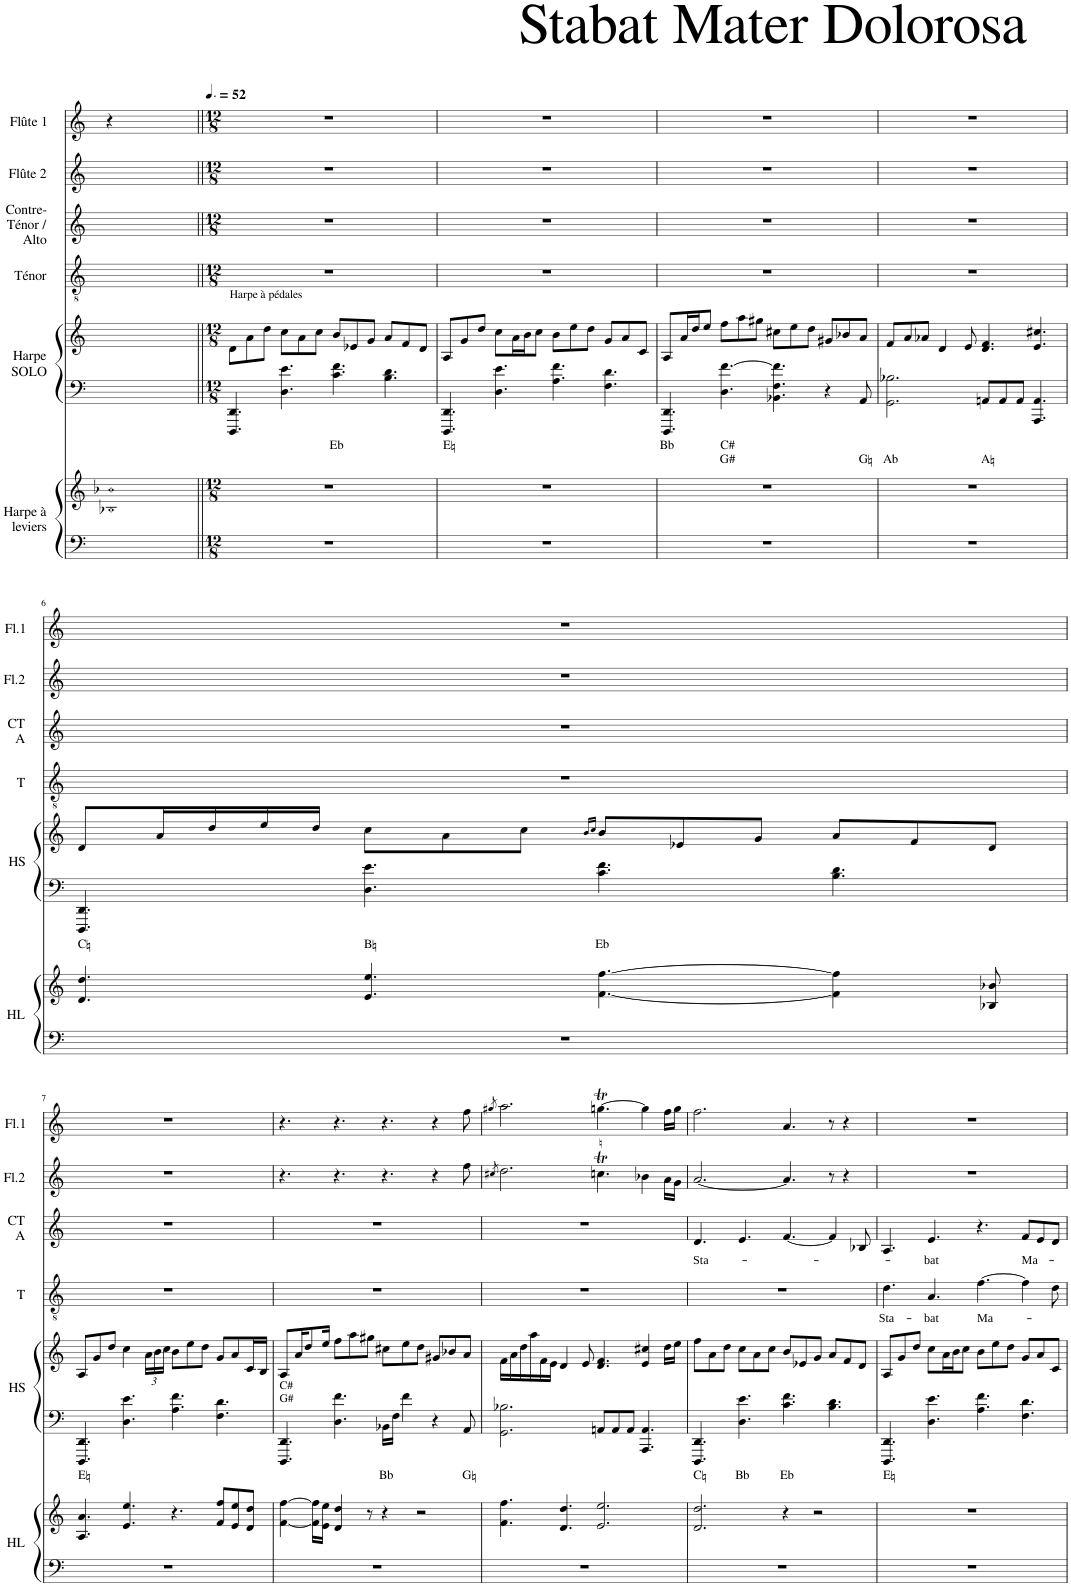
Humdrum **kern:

**kern	**kern	**kern	**text	**text	**kern	**kern	**text	**kern	**text	**kern	**kern
*part6	*part6	*part5	*part5	*part5	*part5	*part4	*part4	*part3	*part3	*part2	*part1
*staff8	*staff7	*staff6	*staff6	*staff6	*staff5	*staff4	*staff4	*staff3	*staff3	*staff2	*staff1
*I"Harpe à leviers	*	*I"Harpe  SOLO	*	*	*	*I"Ténor	*	*I"Contre- Ténor / Alto	*	*I"Flûte 2	*I"Flûte 1
*I'HL	*	*I'HS	*	*	*	*I'T	*	*I'CT A	*	*I'Fl.2	*I'Fl.1
*clefF4	*clefG2	*clefF4	*	*	*clefG2	*clefGv2	*	*clefG2	*	*clefG2	*clefG2
*k[]	*k[]	*k[]	*	*	*k[]	*k[]	*	*k[]	*	*k[]	*k[]
*M4/4	*M4/4	*M4/4	*	*	*M4/4	*M4/4	*	*M4/4	*	*M4/4	*M4/4
=1	=1	=1	=1	=1	=1	=1	=1	=1	=1	=1	=1
1ryy	1B-X 1b-X	1ryy	.	.	1ryy	1ryy	.	1ryy	.	1ryy	4r
.	.	.	.	.	.	.	.	.	.	.	4ryy
.	.	.	.	.	.	.	.	.	.	.	2ryy
=2||	=2||	=2||	=2||	=2||	=2||	=2||	=2||	=2||	=2||	=2||	=2||
*M12/8	*M12/8	*M12/8	*	*	*M12/8	*M12/8	*	*M12/8	*	*M12/8	*M12/8
*	*	*	*	*	*	*	*	*	*	*	*MM78
!	!	!	!	!	!LO:TX:a:t=Harpe à pédales	!	!	!	!	!	!
1.r	1.r	4.DDD/ 4.DD/	.	.	8d\L	1.r	.	1.r	.	1.r	1.r
.	.	.	.	.	8a\	.	.	.	.	.	.
.	.	.	.	.	8dd\J	.	.	.	.	.	.
.	.	4.D\ 4.e\	.	.	8cc\L	.	.	.	.	.	.
.	.	.	.	.	8a\	.	.	.	.	.	.
.	.	.	.	.	8cc\J	.	.	.	.	.	.
!	!	!	!LO:LY:b	!	!	!	!	!	!	!	!
.	.	4.c\ 4.f\	Eb	.	8b/L	.	.	.	.	.	.
.	.	.	.	.	8e-X/	.	.	.	.	.	.
.	.	.	.	.	8g/J	.	.	.	.	.	.
.	.	4.B\ 4.d\	.	.	8a/L	.	.	.	.	.	.
.	.	.	.	.	8f/	.	.	.	.	.	.
.	.	.	.	.	8d/J	.	.	.	.	.	.
=3	=3	=3	=3	=3	=3	=3	=3	=3	=3	=3	=3
!	!	!	!LO:LY:b	!	!	!	!	!	!	!	!
1.r	1.r	4.DDD/ 4.DD/	E♮	.	8A/L	1.r	.	1.r	.	1.r	1.r
.	.	.	.	.	8g/	.	.	.	.	.	.
.	.	.	.	.	8dd/J	.	.	.	.	.	.
.	.	4.D\ 4.e\	.	.	8cc\L	.	.	.	.	.	.
.	.	.	.	.	16a\L	.	.	.	.	.	.
.	.	.	.	.	16b\J	.	.	.	.	.	.
.	.	.	.	.	8cc\J	.	.	.	.	.	.
.	.	4.A\ 4.f\	.	.	8b\L	.	.	.	.	.	.
.	.	.	.	.	8ee\	.	.	.	.	.	.
.	.	.	.	.	8dd\J	.	.	.	.	.	.
.	.	4.F\ 4.d\	.	.	8g/L	.	.	.	.	.	.
.	.	.	.	.	8a/	.	.	.	.	.	.
.	.	.	.	.	8c/J	.	.	.	.	.	.
=4	=4	=4	=4	=4	=4	=4	=4	=4	=4	=4	=4
!	!	!	!	!	!	!	!	!	!	!	!LO:TX:a:t=Stabat Mater Dolorosa
!	!	!	!LO:LY:b	!	!	!	!	!	!	!	!
1.r	1.r	4.DDD/ 4.DD/	Bb	.	8A/L	1.r	.	1.r	.	1.r	1.r
.	.	.	.	.	16a/L	.	.	.	.	.	.
.	.	.	.	.	16dd/J	.	.	.	.	.	.
.	.	.	.	.	8ee/J	.	.	.	.	.	.
!	!	!	!LO:LY:b	!LO:LY:b	!	!	!	!	!	!	!
.	.	4.D\ [4.f\	C#	G#	8ff\L	.	.	.	.	.	.
.	.	.	.	.	8aa\	.	.	.	.	.	.
.	.	.	.	.	8gg#X\J	.	.	.	.	.	.
.	.	4.BB-X\ 4.F\ 4.f\]	.	.	8cc#X\L	.	.	.	.	.	.
.	.	.	.	.	8ee\	.	.	.	.	.	.
.	.	.	.	.	8dd\J	.	.	.	.	.	.
.	.	4r	.	.	8g#X/L	.	.	.	.	.	.
.	.	.	.	.	8b-X/	.	.	.	.	.	.
!	!	!	!	!LO:LY:b	!	!	!	!	!	!	!
.	.	8AA/	.	G♮	8a/J	.	.	.	.	.	.
=5	=5	=5	=5	=5	=5	=5	=5	=5	=5	=5	=5
!	!	!	!	!LO:LY:b	!	!	!	!	!	!	!
1.r	1.r	2.GG\ 2.B-X\	.	Ab	8f/L	1.r	.	1.r	.	1.r	1.r
.	.	.	.	.	8a/	.	.	.	.	.	.
.	.	.	.	.	8a-X/J	.	.	.	.	.	.
.	.	.	.	.	4d/	.	.	.	.	.	.
.	.	.	.	.	8e/	.	.	.	.	.	.
!	!	!	!	!LO:LY:b	!	!	!	!	!	!	!
.	.	8AAn/L	.	A♮	4.d/ 4.f/	.	.	.	.	.	.
.	.	8AA/	.	.	.	.	.	.	.	.	.
.	.	8AA/J	.	.	.	.	.	.	.	.	.
.	.	4.AAA/ 4.AA/	.	.	4.e/ 4.cc#X/	.	.	.	.	.	.
!!LO:LB:g=z
=6	=6	=6	=6	=6	=6	=6	=6	=6	=6	=6	=6
!	!	!	!LO:LY:b	!	!	!	!	!	!	!	!
1.r	4.d/ 4.dd/	4.DDD/ 4.DD/	C♮	.	8d/L	1.r	.	1.r	.	1.r	1.r
.	.	.	.	.	16a/L	.	.	.	.	.	.
.	.	.	.	.	16dd/	.	.	.	.	.	.
.	.	.	.	.	16ee/	.	.	.	.	.	.
.	.	.	.	.	16dd/JJ	.	.	.	.	.	.
!	!	!	!LO:LY:b	!	!	!	!	!	!	!	!
.	4.e/ 4.ee/	4.D\ 4.e\	B♮	.	8cc\L	.	.	.	.	.	.
.	.	.	.	.	8a\	.	.	.	.	.	.
.	.	.	.	.	8cc\J	.	.	.	.	.	.
.	.	.	.	.	16qb/LL	.	.	.	.	.	.
.	.	.	.	.	16qcc/JJ	.	.	.	.	.	.
!	!	!	!LO:LY:b	!	!	!	!	!	!	!	!
.	[4.f\ [4.ff\	4.c\ 4.f\	Eb	.	8b/L	.	.	.	.	.	.
.	.	.	.	.	8e-X/	.	.	.	.	.	.
.	.	.	.	.	8g/J	.	.	.	.	.	.
.	4f\] 4ff\]	4.B\ 4.d\	.	.	8a/L	.	.	.	.	.	.
.	.	.	.	.	8f/	.	.	.	.	.	.
.	8B-X/ 8b-X/	.	.	.	8d/J	.	.	.	.	.	.
!!LO:LB:g=z
=7	=7	=7	=7	=7	=7	=7	=7	=7	=7	=7	=7
!	!	!	!LO:LY:b	!	!	!	!	!	!	!	!
1.r	4.A/ 4.a/	4.DDD/ 4.DD/	E♮	.	8A/L	1.r	.	1.r	.	1.r	1.r
.	.	.	.	.	8g/	.	.	.	.	.	.
.	.	.	.	.	8dd/J	.	.	.	.	.	.
.	4.e/ 4.ee/	4.D\ 4.e\	.	.	4cc\	.	.	.	.	.	.
*	*	*	*	*	*Xbrackettup	*	*	*	*	*	*
.	.	.	.	.	24a\LL	.	.	.	.	.	.
.	.	.	.	.	24b\	.	.	.	.	.	.
.	.	.	.	.	24cc\JJ	.	.	.	.	.	.
.	4.r	4.A\ 4.f\	.	.	8b\L	.	.	.	.	.	.
.	.	.	.	.	8ee\	.	.	.	.	.	.
.	.	.	.	.	8dd\J	.	.	.	.	.	.
.	8f/ 8ff/L	4.F\ 4.d\	.	.	8g/L	.	.	.	.	.	.
.	8e/ 8ee/	.	.	.	8a/	.	.	.	.	.	.
.	8d/ 8dd/J	.	.	.	16c/L	.	.	.	.	.	.
.	.	.	.	.	16B/JJ	.	.	.	.	.	.
=8	=8	=8	=8	=8	=8	=8	=8	=8	=8	=8	=8
!	!	!LO:TX:a:t=C#	!	!	!	!	!	!	!	!	!
!	!	!LO:TX:a:t=G#	!	!	!	!	!	!	!	!	!
1.r	[4f\ [4ff\	4.DDD/ 4.DD/	.	.	8A/L	1.r	.	1.r	.	4.r	4.r
.	.	.	.	.	16a/K	.	.	.	.	.	.
.	.	.	.	.	8dd/	.	.	.	.	.	.
.	16f\] 16ff\]LL	.	.	.	.	.	.	.	.	.	.
.	16e\ 16ee\JJ	.	.	.	16ee/Jk	.	.	.	.	.	.
.	4d/ 4dd/	4.D\ 4.f\	.	.	8ff\L	.	.	.	.	4.r	4.r
.	.	.	.	.	8aa\	.	.	.	.	.	.
.	8r	.	.	.	8gg#X\J	.	.	.	.	.	.
!	!	!	!LO:LY:b	!	!	!	!	!	!	!	!
.	4r	16BB-X\LL	Bb	.	8cc#X\L	.	.	.	.	4.r	4.r
.	.	16F\JJ	.	.	.	.	.	.	.	.	.
.	.	4f\	.	.	8ee\	.	.	.	.	.	.
.	2r	.	.	.	8dd\J	.	.	.	.	.	.
.	.	4r	.	.	8g#X/L	.	.	.	.	4r	4r
.	.	.	.	.	8b-X/	.	.	.	.	.	.
!	!	!	!LO:LY:b	!	!	!	!	!	!	!	!
.	.	8AA/	G♮	.	8a/J	.	.	.	.	8ff\	8ff\
=9	=9	=9	=9	=9	=9	=9	=9	=9	=9	=9	=9
.	.	.	.	.	.	.	.	.	.	8qcc#X/	8qgg#X/
1.r	4.f\ 4.ff\	2.GG\ 2.B-X\	.	.	16f\LL	1.r	.	1.r	.	2.dd\	2.aa\
.	.	.	.	.	16a\	.	.	.	.	.	.
.	.	.	.	.	16dd\	.	.	.	.	.	.
.	.	.	.	.	16aa\	.	.	.	.	.	.
.	.	.	.	.	16f\	.	.	.	.	.	.
.	.	.	.	.	16e\JJ	.	.	.	.	.	.
.	4.d/ 4.dd/	.	.	.	4d/	.	.	.	.	.	.
.	.	.	.	.	8e/	.	.	.	.	.	.
.	2.e/ 2.ee/	8AAn/L	.	.	4.d/ 4.f/	.	.	.	.	4.ccnT\	[4.ggnT\
.	.	8AA/	.	.	.	.	.	.	.	.	.
.	.	8AA/J	.	.	.	.	.	.	.	.	.
.	.	4.AAA/ 4.AA/	.	.	4e/ 4cc#X/	.	.	.	.	4b-X\	4gg\]
.	.	.	.	.	16dd\LL	.	.	.	.	16a\LL	16ff\LL
.	.	.	.	.	16ee\JJ	.	.	.	.	16g\JJ	16gg\JJ
=10	=10	=10	=10	=10	=10	=10	=10	=10	=10	=10	=10
!	!	!	!LO:LY:b	!	!	!	!	!	!LO:LY:b	!	!
1.r	2.d/ 2.dd/	4.DDD/ 4.DD/	C♮	.	8ff\L	1.r	.	4.d/	Sta-	[2.a/	2.ff\
.	.	.	.	.	8a\	.	.	.	.	.	.
.	.	.	.	.	8dd\J	.	.	.	.	.	.
!	!	!	!LO:LY:b	!	!	!	!	!	!	!	!
.	.	4.D\ 4.e\	Bb	.	8cc\L	.	.	4.e/	.	.	.
.	.	.	.	.	8a\	.	.	.	.	.	.
.	.	.	.	.	8cc\J	.	.	.	.	.	.
!	!	!	!LO:LY:b	!	!	!	!	!	!	!	!
.	4r	4.c\ 4.f\	Eb	.	8b/L	.	.	[4.f/	.	4.a/]	4.a/
.	.	.	.	.	8e-X/	.	.	.	.	.	.
.	2r	.	.	.	8g/J	.	.	.	.	.	.
.	.	4.B\ 4.d\	.	.	8a/L	.	.	4f/]	.	8r	8r
.	.	.	.	.	8f/	.	.	.	.	4r	4r
.	.	.	.	.	8d/J	.	.	8B-X/	.	.	.
=11	=11	=11	=11	=11	=11	=11	=11	=11	=11	=11	=11
!	!	!	!LO:LY:b	!	!	!	!LO:LY:b	!	!	!	!
1.r	1.r	4.DDD/ 4.DD/	E♮	.	8A/L	4.d\	Sta-	4.A/	.	1.r	1.r
.	.	.	.	.	8g/	.	.	.	.	.	.
.	.	.	.	.	8dd/J	.	.	.	.	.	.
!	!	!	!	!	!	!	!LO:LY:b	!	!LO:LY:b	!	!
.	.	4.D\ 4.e\	.	.	8cc\L	4.A/	-bat	4.e/	-bat	.	.
.	.	.	.	.	16a\L	.	.	.	.	.	.
.	.	.	.	.	16b\J	.	.	.	.	.	.
.	.	.	.	.	8cc\J	.	.	.	.	.	.
!	!	!	!	!	!	!	!LO:LY:b	!	!	!	!
.	.	4.A\ 4.f\	.	.	8b\L	[4.f\	Ma-	4.r	.	.	.
.	.	.	.	.	8ee\	.	.	.	.	.	.
.	.	.	.	.	8dd\J	.	.	.	.	.	.
!	!	!	!	!	!	!	!	!	!LO:LY:b	!	!
.	.	4.F\ 4.d\	.	.	8g/L	4f\]	.	8f/L	Ma-	.	.
.	.	.	.	.	8a/	.	.	8e/	.	.	.
.	.	.	.	.	8c/J	8d\	.	8d/J	.	.	.
=	=	=	=	=	=	=	=	=	=	=	=
*-	*-	*-	*-	*-	*-	*-	*-	*-	*-	*-	*-
